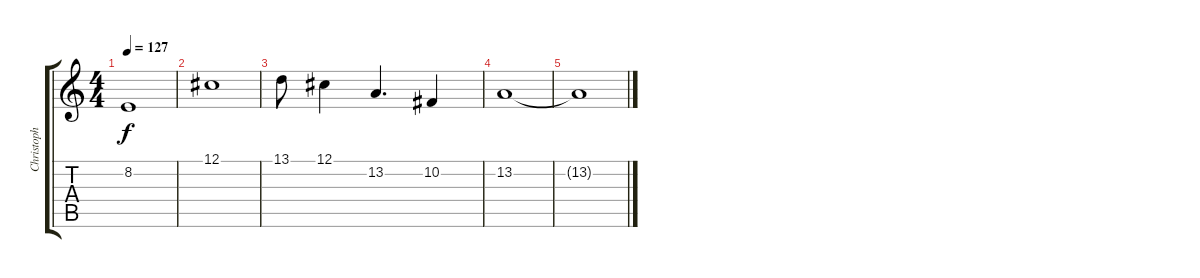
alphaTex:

\track ("Christoph \"Flake\" Lorenz - Keyboard" "Christoph ") {instrument piccolo}
\staff {score tabs}
\tuning (Db4 Ab3 E3 B2 Gb2 Db2) {hide}
\ts (4 4)
\tempo 127
\clef g2
\ks c
8.2.1{dy f} |
12.1.1 |
13.1.8 12.1.4 13.2.4{d} 10.2.4 |
13.2.1 |
13.2{t}.1
